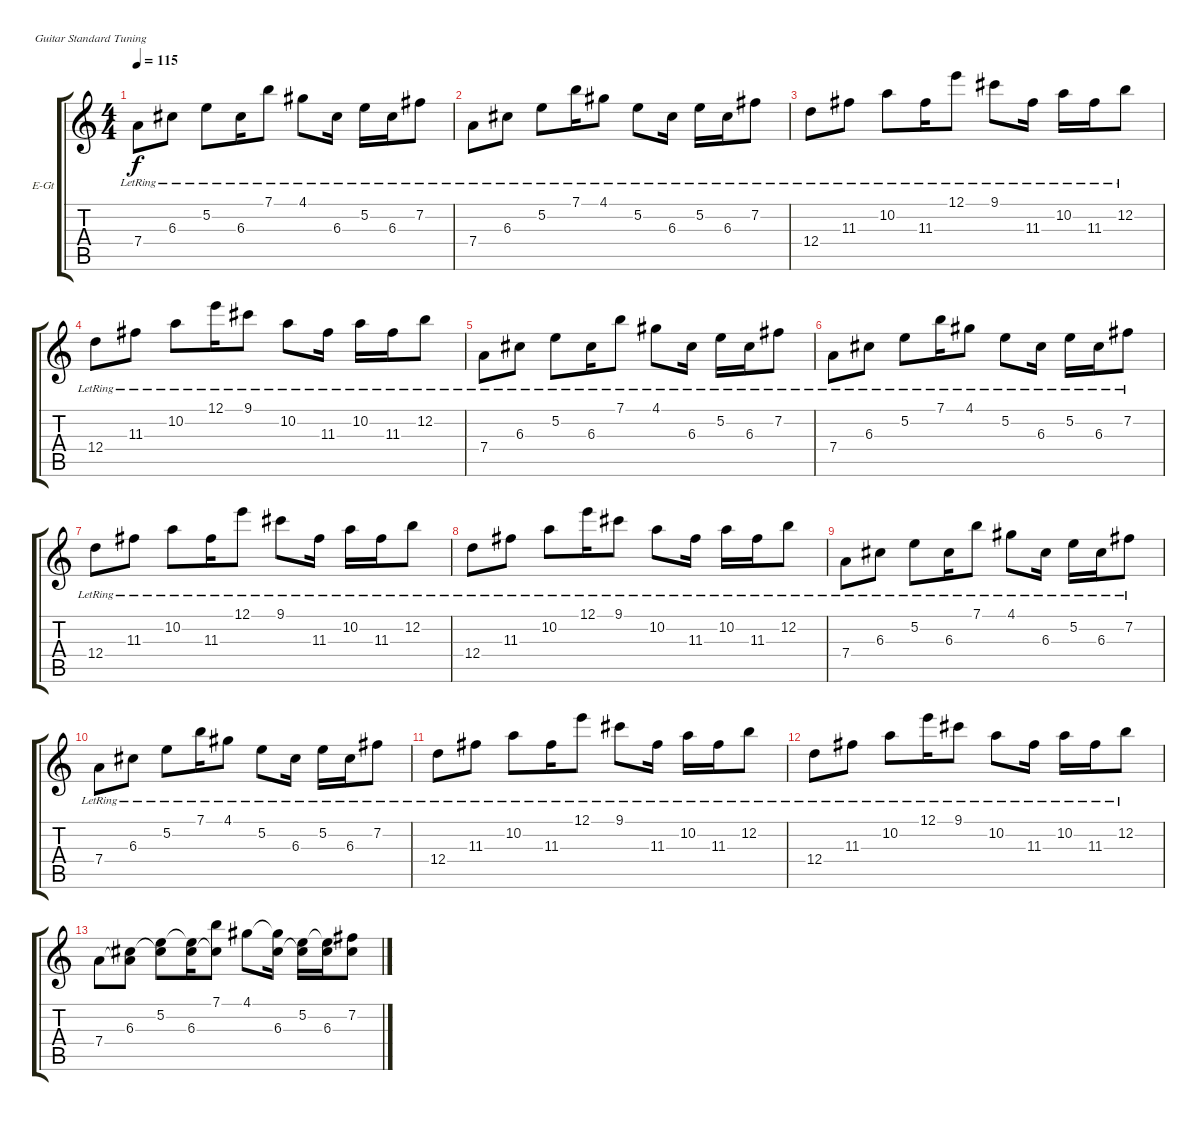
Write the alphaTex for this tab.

\bracketExtendMode groupsimilarinstruments
\firstSystemTrackNameOrientation horizontal
\otherSystemsTrackNameOrientation horizontal
\track ("Track 1" "E-Gt") {instrument electricguitarmuted}
\staff {score tabs}
\tuning (E4 B3 G3 D3 A2 E2)
\ts (4 4)
\tempo 115
\clef g2
\ks c
7.4{lr}.8{dy f} 6.3{lr}.8 5.2{lr}.8 6.3{lr}.16 7.1{lr}.8 4.1{lr}.8 6.3{lr}.16 5.2{lr}.16 6.3{lr}.16 7.2{lr}.8 |
7.4{lr}.8 6.3{lr}.8 5.2{lr}.8 7.1{lr}.16 4.1{lr}.8 5.2{lr}.8 6.3{lr}.16 5.2{lr}.16 6.3{lr}.16 7.2{lr}.8 |
12.4{lr}.8 11.3{lr}.8 10.2{lr}.8 11.3{lr}.16 12.1{lr}.8 9.1{lr}.8 11.3{lr}.16 10.2{lr}.16 11.3{lr}.16 12.2{lr}.8 |
12.4{lr}.8 11.3{lr}.8 10.2{lr}.8 12.1{lr}.16 9.1{lr}.8 10.2{lr}.8 11.3{lr}.16 10.2{lr}.16 11.3{lr}.16 12.2{lr}.8 |
7.4{lr}.8 6.3{lr}.8 5.2{lr}.8 6.3{lr}.16 7.1{lr}.8 4.1{lr}.8 6.3{lr}.16 5.2{lr}.16 6.3{lr}.16 7.2{lr}.8 |
7.4{lr}.8 6.3{lr}.8 5.2{lr}.8 7.1{lr}.16 4.1{lr}.8 5.2{lr}.8 6.3{lr}.16 5.2{lr}.16 6.3{lr}.16 7.2{lr}.8 |
12.4{lr}.8 11.3{lr}.8 10.2{lr}.8 11.3{lr}.16 12.1{lr}.8 9.1{lr}.8 11.3{lr}.16 10.2{lr}.16 11.3{lr}.16 12.2{lr}.8 |
12.4{lr}.8 11.3{lr}.8 10.2{lr}.8 12.1{lr}.16 9.1{lr}.8 10.2{lr}.8 11.3{lr}.16 10.2{lr}.16 11.3{lr}.16 12.2{lr}.8 |
7.4{lr}.8 6.3{lr}.8 5.2{lr}.8 6.3{lr}.16 7.1{lr}.8 4.1{lr}.8 6.3{lr}.16 5.2{lr}.16 6.3{lr}.16 7.2{lr}.8 |
7.4{lr}.8 6.3{lr}.8 5.2{lr}.8 7.1{lr}.16 4.1{lr}.8 5.2{lr}.8 6.3{lr}.16 5.2{lr}.16 6.3{lr}.16 7.2{lr}.8 |
12.4{lr}.8 11.3{lr}.8 10.2{lr}.8 11.3{lr}.16 12.1{lr}.8 9.1{lr}.8 11.3{lr}.16 10.2{lr}.16 11.3{lr}.16 12.2{lr}.8 |
12.4{lr}.8 11.3{lr}.8 10.2{lr}.8 12.1{lr}.16 9.1{lr}.8 10.2{lr}.8 11.3{lr}.16 10.2{lr}.16 11.3{lr}.16 12.2{lr}.8 |
7.4.8 (6.3 7.4{t}).8 (5.2 6.3{t}).8 (5.2{t} 6.3).16 (7.1 6.3{t}).8 4.1.8 (4.1{t} 6.3).16 (5.2 6.3{t}).16 (5.2{t} 6.3).16 (7.2 6.3{t}).8
